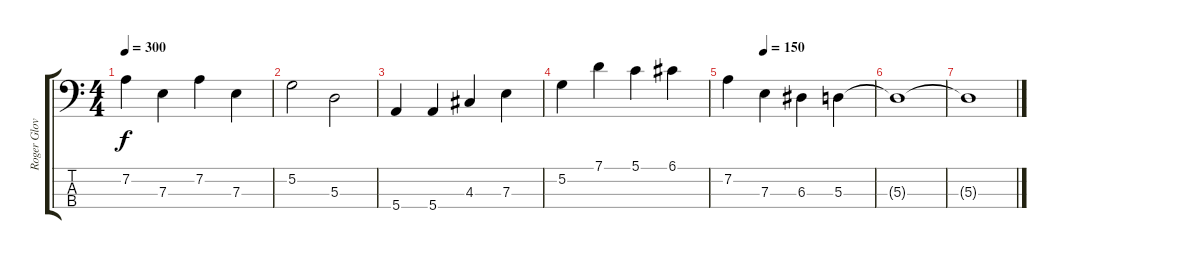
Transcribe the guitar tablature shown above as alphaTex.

\track ("Roger Glover" "Roger Glov") {instrument electricbasspick}
\staff {score tabs}
\tuning (G2 D2 A1 E1) {hide}
\ts (4 4)
\tempo 300
\clef f4
\ks c
7.2.4{dy f} 7.3.4 7.2.4 7.3.4 |
5.2.2 5.3.2 |
5.4.4 5.4.4 4.3.4 7.3.4 |
5.2.4 7.1.4 5.1.4 6.1.4 |
\tempo (150 0.25)
7.2.4 7.3.4 6.3.4 5.3.4 |
5.3{t}.1 |
5.3{t}.1
